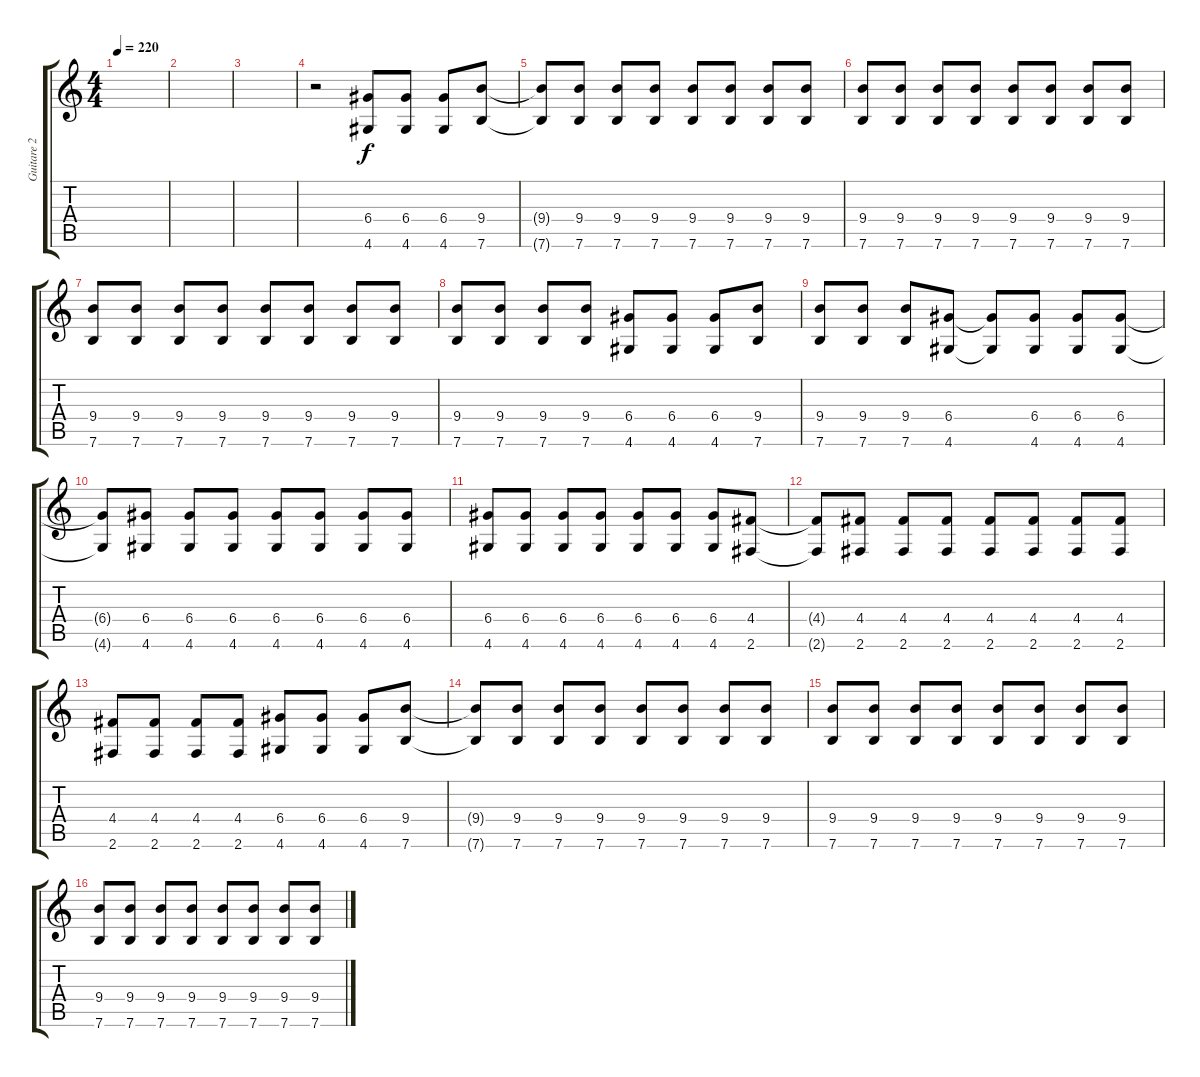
\track ("Guitare 2" "Guitare 2") {instrument distortionguitar}
\staff {score tabs}
\tuning (E4 B3 G3 D3 A2 E2) {hide}
\ts (4 4)
\tempo 220
\clef g2
\ks c
|
|
|
r.2 (6.4 4.6).8 (6.4 4.6).8 (6.4 4.6).8 (9.4 7.6).8 |
(9.4{t} 7.6{t}).8 (9.4 7.6).8 (9.4 7.6).8 (9.4 7.6).8 (9.4 7.6).8 (9.4 7.6).8 (9.4 7.6).8 (9.4 7.6).8 |
(9.4 7.6).8 (9.4 7.6).8 (9.4 7.6).8 (9.4 7.6).8 (9.4 7.6).8 (9.4 7.6).8 (9.4 7.6).8 (9.4 7.6).8 |
(9.4 7.6).8 (9.4 7.6).8 (9.4 7.6).8 (9.4 7.6).8 (9.4 7.6).8 (9.4 7.6).8 (9.4 7.6).8 (9.4 7.6).8 |
(9.4 7.6).8 (9.4 7.6).8 (9.4 7.6).8 (9.4 7.6).8 (6.4 4.6).8 (6.4 4.6).8 (6.4 4.6).8 (9.4 7.6).8 |
(9.4 7.6).8 (9.4 7.6).8 (9.4 7.6).8 (6.4 4.6).8 (6.4{t} 4.6{t}).8 (6.4 4.6).8 (6.4 4.6).8 (6.4 4.6).8 |
(6.4{t} 4.6{t}).8 (6.4 4.6).8 (6.4 4.6).8 (6.4 4.6).8 (6.4 4.6).8 (6.4 4.6).8 (6.4 4.6).8 (6.4 4.6).8 |
(6.4 4.6).8 (6.4 4.6).8 (6.4 4.6).8 (6.4 4.6).8 (6.4 4.6).8 (6.4 4.6).8 (6.4 4.6).8 (4.4 2.6).8 |
(4.4{t} 2.6{t}).8 (4.4 2.6).8 (4.4 2.6).8 (4.4 2.6).8 (4.4 2.6).8 (4.4 2.6).8 (4.4 2.6).8 (4.4 2.6).8 |
(4.4 2.6).8 (4.4 2.6).8 (4.4 2.6).8 (4.4 2.6).8 (6.4 4.6).8 (6.4 4.6).8 (6.4 4.6).8 (9.4 7.6).8 |
(9.4{t} 7.6{t}).8 (9.4 7.6).8 (9.4 7.6).8 (9.4 7.6).8 (9.4 7.6).8 (9.4 7.6).8 (9.4 7.6).8 (9.4 7.6).8 |
(9.4 7.6).8 (9.4 7.6).8 (9.4 7.6).8 (9.4 7.6).8 (9.4 7.6).8 (9.4 7.6).8 (9.4 7.6).8 (9.4 7.6).8 |
(9.4 7.6).8 (9.4 7.6).8 (9.4 7.6).8 (9.4 7.6).8 (9.4 7.6).8 (9.4 7.6).8 (9.4 7.6).8 (9.4 7.6).8
